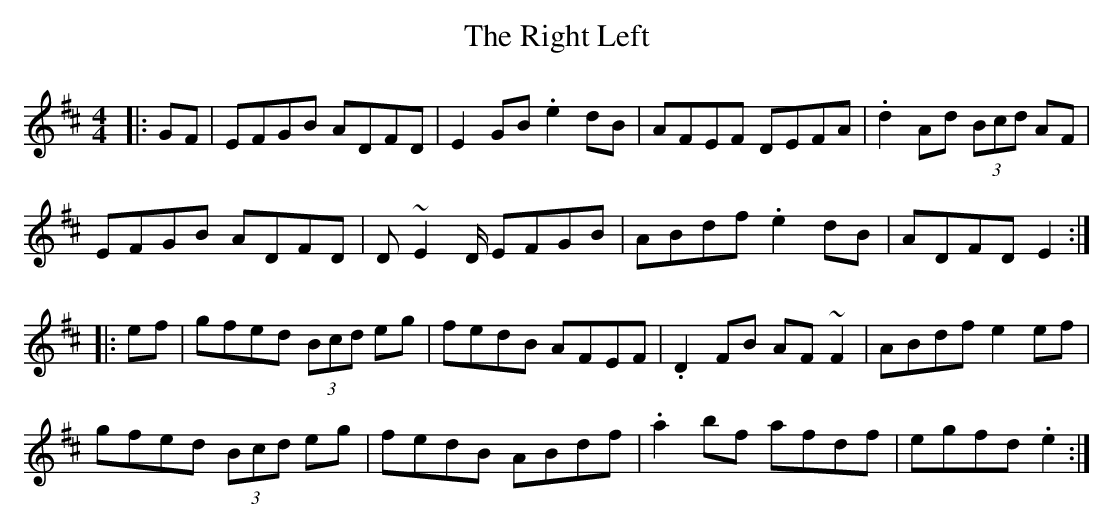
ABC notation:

X:1
T: The Right Left
M: 4/4
L: 1/8
K: Edor
|:GF|EFGB ADFD| E2GB .e2dB| AFEF DEFA| .d2Ad (3Bcd AF|
EFGB ADFD| D-~E2 D/2 EFGB| ABdf .e2dB|ADFD E2:|
|:ef|gfed (3Bcd eg| fedB AFEF|.D2FB AF~F2|ABdf e2ef|
gfed (3Bcd eg| fedB ABdf| .a2bf afdf|egfd .e2:|
